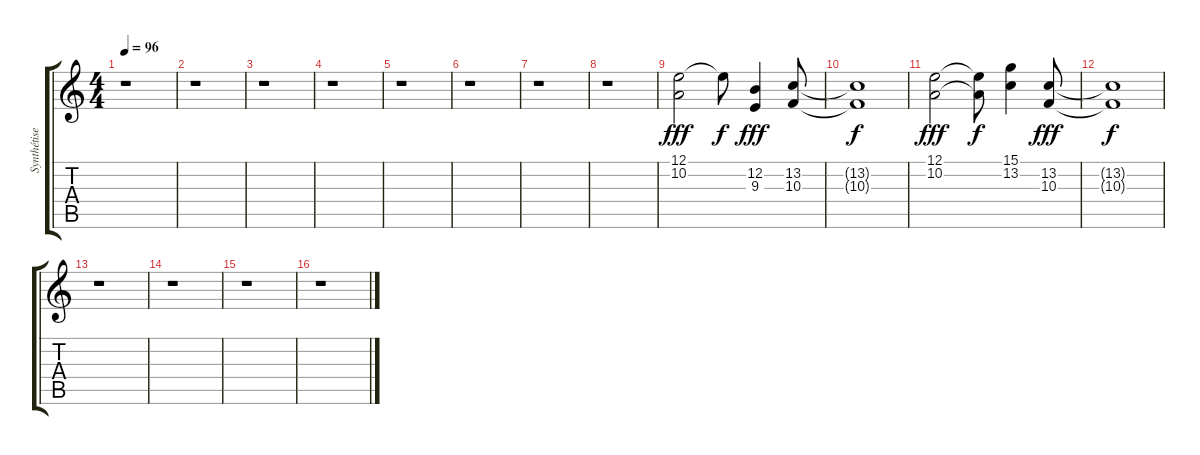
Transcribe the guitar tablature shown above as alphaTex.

\track ("Synthétiseur" "Synthétise") {instrument reedorgan}
\staff {score tabs}
\tuning (E4 B3 G3 D3 A2 E2) {hide}
\ts (4 4)
\tempo 96
\clef g2
\ks c
r.1{dy f} |
r.1 |
r.1 |
r.1 |
r.1 |
r.1 |
r.1 |
r.1 |
(12.1 10.2).2{dy fff} 12.1{t}.8{dy f} (12.2 9.3).4{dy fff} (13.2 10.3).8 |
(13.2{t} 10.3{t}).1{dy f} |
(12.1 10.2).2{dy fff} (12.1{t} 10.2{t}).8{dy f} (15.1 13.2).4 (13.2 10.3).8{dy fff} |
(13.2{t} 10.3{t}).1{dy f} |
r.1 |
r.1 |
r.1 |
r.1
